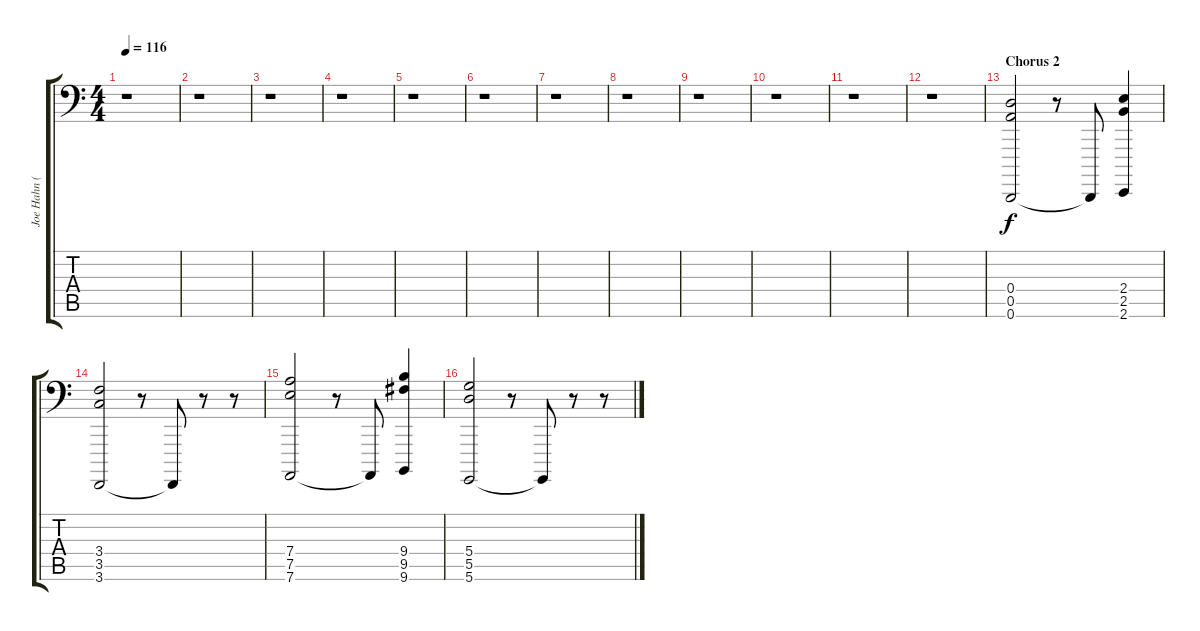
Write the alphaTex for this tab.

\track ("Joe Hahn (FX 1)" "Joe Hahn (") {instrument lead2sawtooth}
\staff {score tabs}
\tuning (E4 B3 G3 D3 A2 D0) {hide}
\ts (4 4)
\tempo 116
\clef f4
\ks c
r.1{dy f} |
r.1 |
r.1 |
r.1 |
r.1 |
r.1 |
r.1 |
r.1 |
r.1 |
r.1 |
r.1 |
r.1 |
\section ("" "Chorus 2")
(0.4 0.5 0.6).2 r.8 0.6{t}.8 (2.4 2.5 2.6).4 |
(3.4 3.5 3.6).2 r.8 3.6{t}.8 r.8 r.8 |
(7.4 7.5 7.6).2 r.8 7.6{t}.8 (9.4 9.5 9.6).4 |
(5.4 5.5 5.6).2 r.8 5.6{t}.8 r.8 r.8
